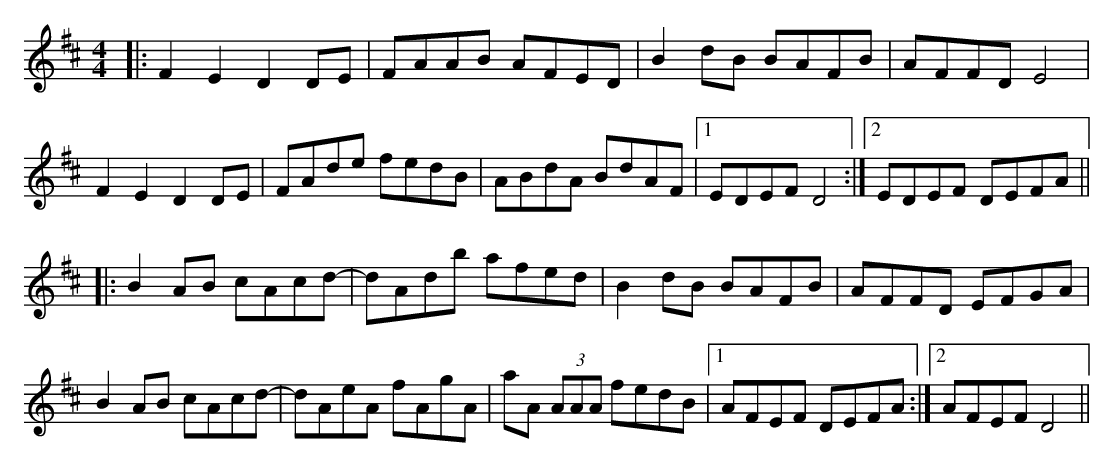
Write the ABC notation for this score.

X:1
M:4/4
K:D
|:F2E2 D2DE|FAAB AFED|B2dB BAFB|AFFD E4|
F2E2 D2DE|FAde fedB|ABdA BdAF|1 EDEF D4:|2 EDEF DEFA||
|:B2AB cAcd-|dAdb afed|B2dB BAFB|AFFD EFGA|
B2AB cAcd-|dAeA fAgA|aA (3AAA fedB|1 AFEF DEFA:|2 AFEF D4||
